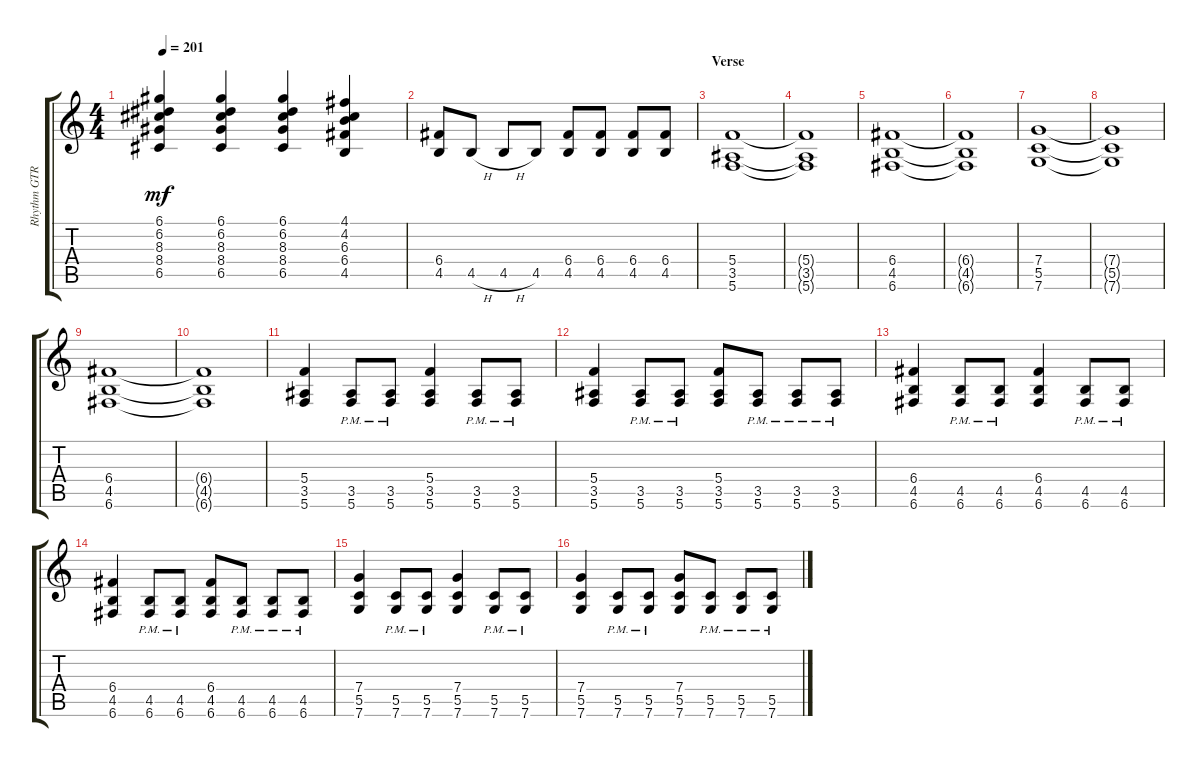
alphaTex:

\track ("Rhythm GTR 2" "Rhythm GTR") {instrument distortionguitar}
\staff {score tabs}
\tuning (D4 A3 F3 C3 G2 C2) {hide}
\ts (4 4)
\tempo 201
\clef g2
\ks aminor
(6.1{t} 6.2{t} 8.3{t} 8.4{t} 6.5{t}).4{dy mf} (6.1 6.2 8.3 8.4 6.5).4 (6.1 6.2 8.3 8.4 6.5).4 (4.1 4.2 6.3 6.4 4.5).4 |
(6.4 4.5).8 4.5{h}.8 4.5{h}.8 4.5.8 (6.4 4.5).8 (6.4 4.5).8 (6.4 4.5).8 (6.4 4.5).8 |
\section ("" "Verse")
(5.4 3.5 5.6).1 |
(5.4{t} 3.5{t} 5.6{t}).1 |
(6.4 4.5 6.6).1 |
(6.4{t} 4.5{t} 6.6{t}).1 |
(7.4 5.5 7.6).1 |
(7.4{t} 5.5{t} 7.6{t}).1 |
(6.4 4.5 6.6).1 |
(6.4{t} 4.5{t} 6.6{t}).1 |
(5.4 3.5 5.6).4 (3.5{pm} 5.6{pm}).8 (3.5{pm} 5.6{pm}).8 (5.4 3.5 5.6).4 (3.5{pm} 5.6{pm}).8 (3.5{pm} 5.6{pm}).8 |
(5.4 3.5 5.6).4 (3.5{pm} 5.6{pm}).8 (3.5{pm} 5.6{pm}).8 (5.4 3.5 5.6).8 (3.5{pm} 5.6{pm}).8 (3.5{pm} 5.6{pm}).8 (3.5{pm} 5.6{pm}).8 |
(6.4 4.5 6.6).4 (4.5{pm} 6.6{pm}).8 (4.5{pm} 6.6{pm}).8 (6.4 4.5 6.6).4 (4.5{pm} 6.6{pm}).8 (4.5{pm} 6.6{pm}).8 |
(6.4 4.5 6.6).4 (4.5{pm} 6.6{pm}).8 (4.5{pm} 6.6{pm}).8 (6.4 4.5 6.6).8 (4.5{pm} 6.6{pm}).8 (4.5{pm} 6.6{pm}).8 (4.5{pm} 6.6{pm}).8 |
(7.4 5.5 7.6).4 (5.5{pm} 7.6{pm}).8 (5.5{pm} 7.6{pm}).8 (7.4 5.5 7.6).4 (5.5{pm} 7.6{pm}).8 (5.5{pm} 7.6{pm}).8 |
(7.4 5.5 7.6).4 (5.5{pm} 7.6{pm}).8 (5.5{pm} 7.6{pm}).8 (7.4 5.5 7.6).8 (5.5{pm} 7.6{pm}).8 (5.5{pm} 7.6{pm}).8 (5.5{pm} 7.6{pm}).8
